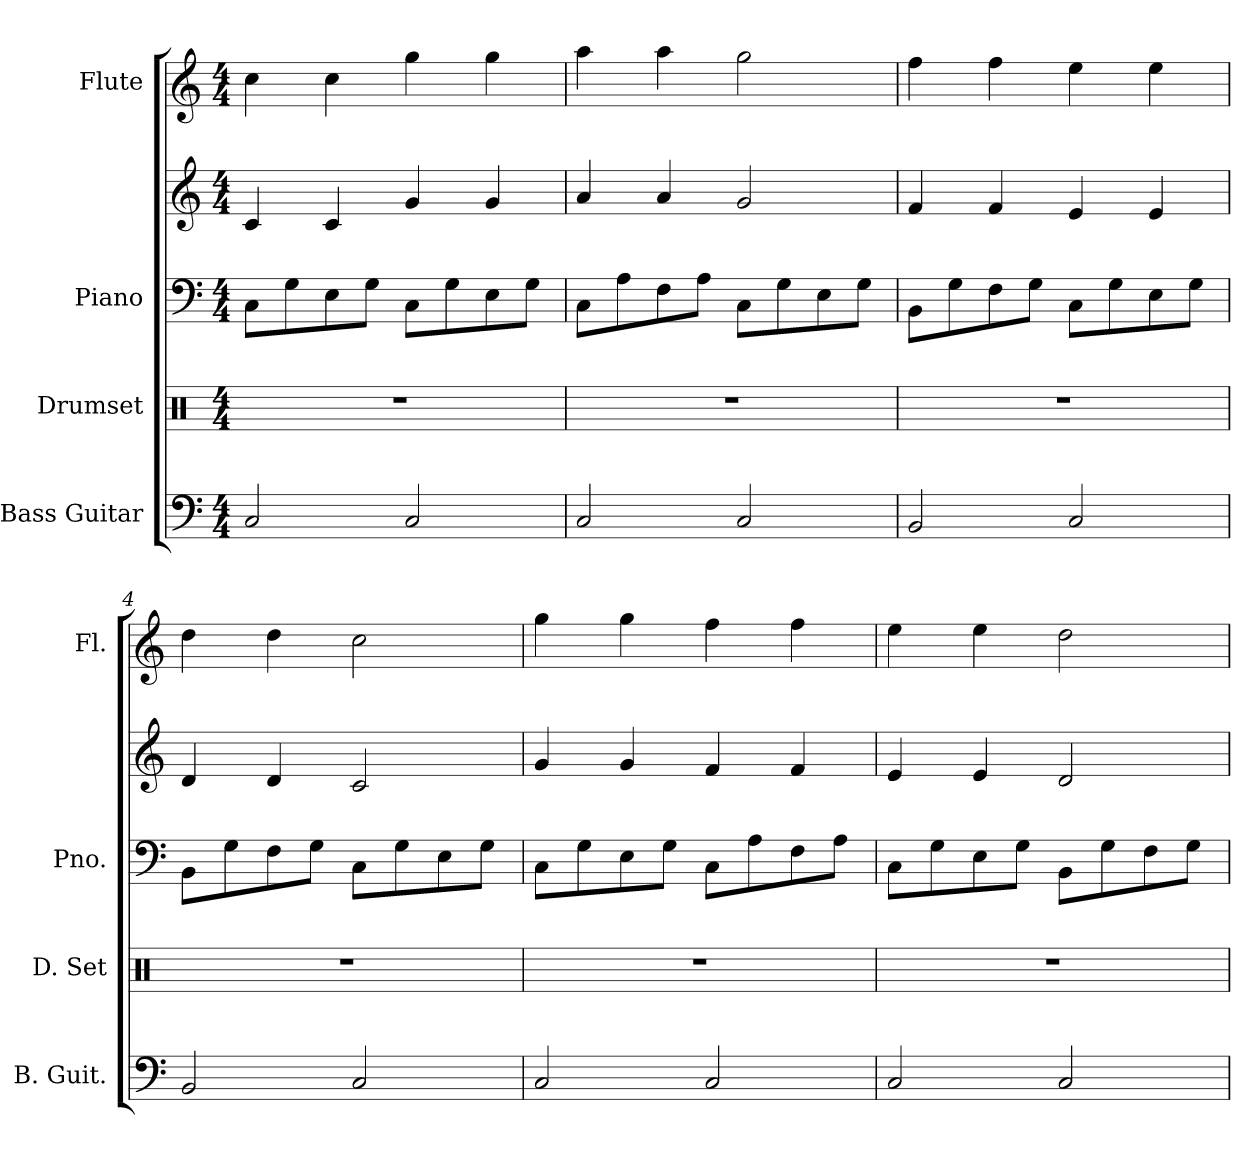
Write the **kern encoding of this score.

**kern	**kern	**kern	**kern	**kern
*part4	*part3	*part2	*part2	*part1
*staff5	*staff4	*staff3	*staff2	*staff1
*I"Bass Guitar	*I"Drumset	*I"Piano	*	*I"Flute
*I'B. Guit.	*I'D. Set	*I'Pno.	*	*I'Fl.
*clefF4	*clefX	*clefF4	*clefG2	*clefG2
*ITrd7c12	*	*	*	*
*k[]	*k[]	*k[]	*k[]	*k[]
*M4/4	*M4/4	*M4/4	*M4/4	*M4/4
=1	=1	=1	=1	=1
2CC/	1r	8C\L	4c/	4cc\
.	.	8G\	.	.
.	.	8E\	4c/	4cc\
.	.	8G\J	.	.
2CC/	.	8C\L	4g/	4gg\
.	.	8G\	.	.
.	.	8E\	4g/	4gg\
.	.	8G\J	.	.
=2	=2	=2	=2	=2
2CC/	1r	8C\L	4a/	4aa\
.	.	8A\	.	.
.	.	8F\	4a/	4aa\
.	.	8A\J	.	.
2CC/	.	8C\L	2g/	2gg\
.	.	8G\	.	.
.	.	8E\	.	.
.	.	8G\J	.	.
=3	=3	=3	=3	=3
2BBB/	1r	8BB\L	4f/	4ff\
.	.	8G\	.	.
.	.	8F\	4f/	4ff\
.	.	8G\J	.	.
2CC/	.	8C\L	4e/	4ee\
.	.	8G\	.	.
.	.	8E\	4e/	4ee\
.	.	8G\J	.	.
=4	=4	=4	=4	=4
2BBB/	1r	8BB\L	4d/	4dd\
.	.	8G\	.	.
.	.	8F\	4d/	4dd\
.	.	8G\J	.	.
2CC/	.	8C\L	2c/	2cc\
.	.	8G\	.	.
.	.	8E\	.	.
.	.	8G\J	.	.
!!LO:LB:g=z
=5	=5	=5	=5	=5
2CC/	1r	8C\L	4g/	4gg\
.	.	8G\	.	.
.	.	8E\	4g/	4gg\
.	.	8G\J	.	.
2CC/	.	8C\L	4f/	4ff\
.	.	8A\	.	.
.	.	8F\	4f/	4ff\
.	.	8A\J	.	.
=6	=6	=6	=6	=6
2CC/	1r	8C\L	4e/	4ee\
.	.	8G\	.	.
.	.	8E\	4e/	4ee\
.	.	8G\J	.	.
2CC/	.	8BB\L	2d/	2dd\
.	.	8G\	.	.
.	.	8F\	.	.
.	.	8G\J	.	.
=	=	=	=	=
*-	*-	*-	*-	*-
